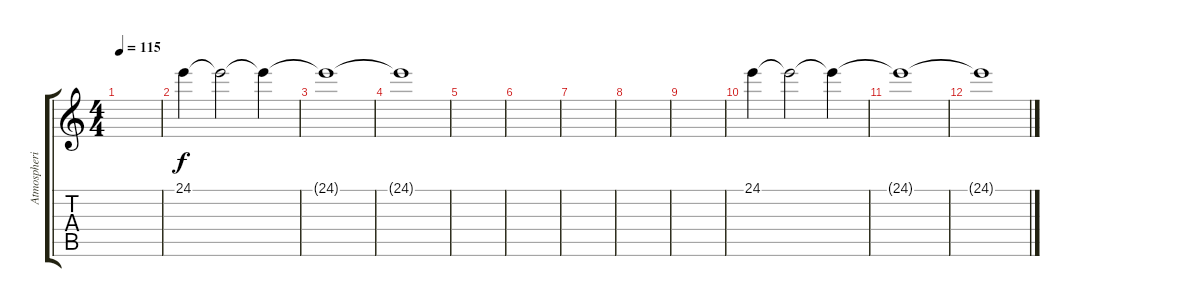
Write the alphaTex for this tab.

\track ("Atmospheric Swells" "Atmospheri") {instrument stringensemble2}
\staff {score tabs}
\tuning (E4 B3 G3 D3 A2 E2) {hide}
\ts (4 4)
\tempo 115
\clef g2
\ks c
|
24.1.4{volume 16} 24.1{t}.2 24.1{t}.4 |
24.1{t}.1 |
24.1{t}.1{volume 0} |
|
|
|
|
|
24.1.4{volume 16} 24.1{t}.2 24.1{t}.4 |
24.1{t}.1 |
24.1{t}.1{volume 0}
